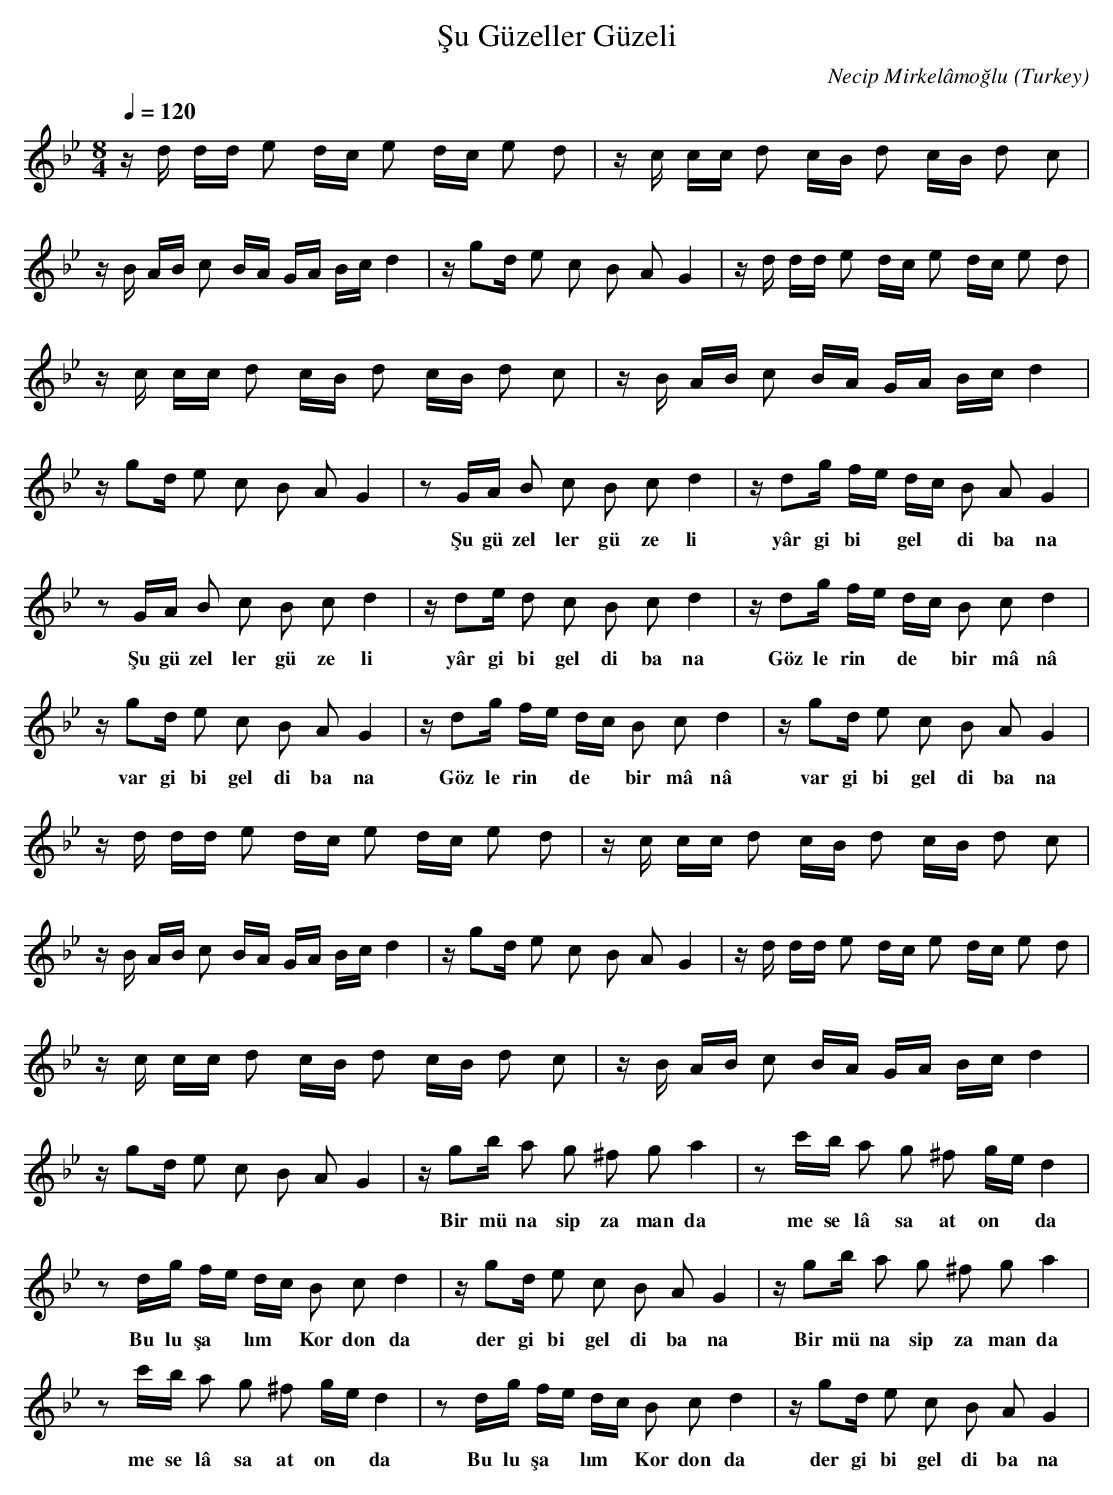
X:1
T: Şu Güzeller Güzeli
C: Necip Mirkelâmoğlu
O: Turkey
M: 8/4
L: 1/16
K: C _B _e
Q: 1/4=120
zd dd e2 dc e2 dc e2 d2  | zc cc d2 cB d2 cB d2 c2  |
w:   |   |
zB AB c2 BA GA Bc d4  | zg2d e2 c2 B2 A2 G4  | \
w:   |   |
zd dd e2 dc e2 dc e2 d2  |
w:   |
zc cc d2 cB d2 cB d2 c2  | zB AB c2 BA GA Bc d4  |
w:   |   |
zg2d e2 c2 B2 A2 G4  | z2 GA B2 c2 B2 c2 d4  | \
w:   |  Şu  gü zel ler  gü ze li   |
zd2g fe dc B2 A2 G4  |
w:  yâr  gi bi  *  gel *  di  ba na    |
z2 GA B2 c2 B2 c2 d4  | zd2e d2 c2 B2 c2 d4  | \
w:  Şu  gü zel ler  gü ze li   |  yâr  gi bi  gel di  ba na    |
zd2g fe dc B2 c2 d4  |
w:  Göz le rin *  de  *  bir  mâ nâ   |
zg2d e2 c2 B2 A2 G4  | zd2g fe dc B2 c2 d4  | \
w:  var  gi bi  gel di  ba na    |  Göz le rin *  de  *  bir  mâ nâ   |
zg2d e2 c2 B2 A2 G4  |
w:  var  gi bi  gel di  ba na    |
zd dd e2 dc e2 dc e2 d2  | zc cc d2 cB d2 cB d2 c2  |
w:   |   |
zB AB c2 BA GA Bc d4  | zg2d e2 c2 B2 A2 G4  | \
w:   |   |
zd dd e2 dc e2 dc e2 d2  |
w:   |
zc cc d2 cB d2 cB d2 c2  | zB AB c2 BA GA Bc d4  |
w:   |   |
zg2d e2 c2 B2 A2 G4  | zg2b a2 g2 ^f2 g2 a4  | \
w:   |  Bir  mü na sip  za man da   |
z2 c'b a2 g2 ^f2 ge d4  |
w:  me se lâ  sa at  on *  da    |
z2 dg fe dc B2 c2 d4  | zg2d e2 c2 B2 A2 G4  | \
w:  Bu lu şa *  lım  *  Kor don da   |  der  gi bi  gel di  ba na    |
zg2b a2 g2 ^f2 g2 a4  |
w:  Bir  mü na sip  za man da   |
z2 c'b a2 g2 ^f2 ge d4  | z2 dg fe dc B2 c2 d4  | \
w:  me se lâ  sa at  on *  da    |  Bu lu şa *  lım  *  Kor don da   |
zg2d e2 c2 B2 A2 G4  |
w:  der  gi bi  gel di  ba na    |
|
